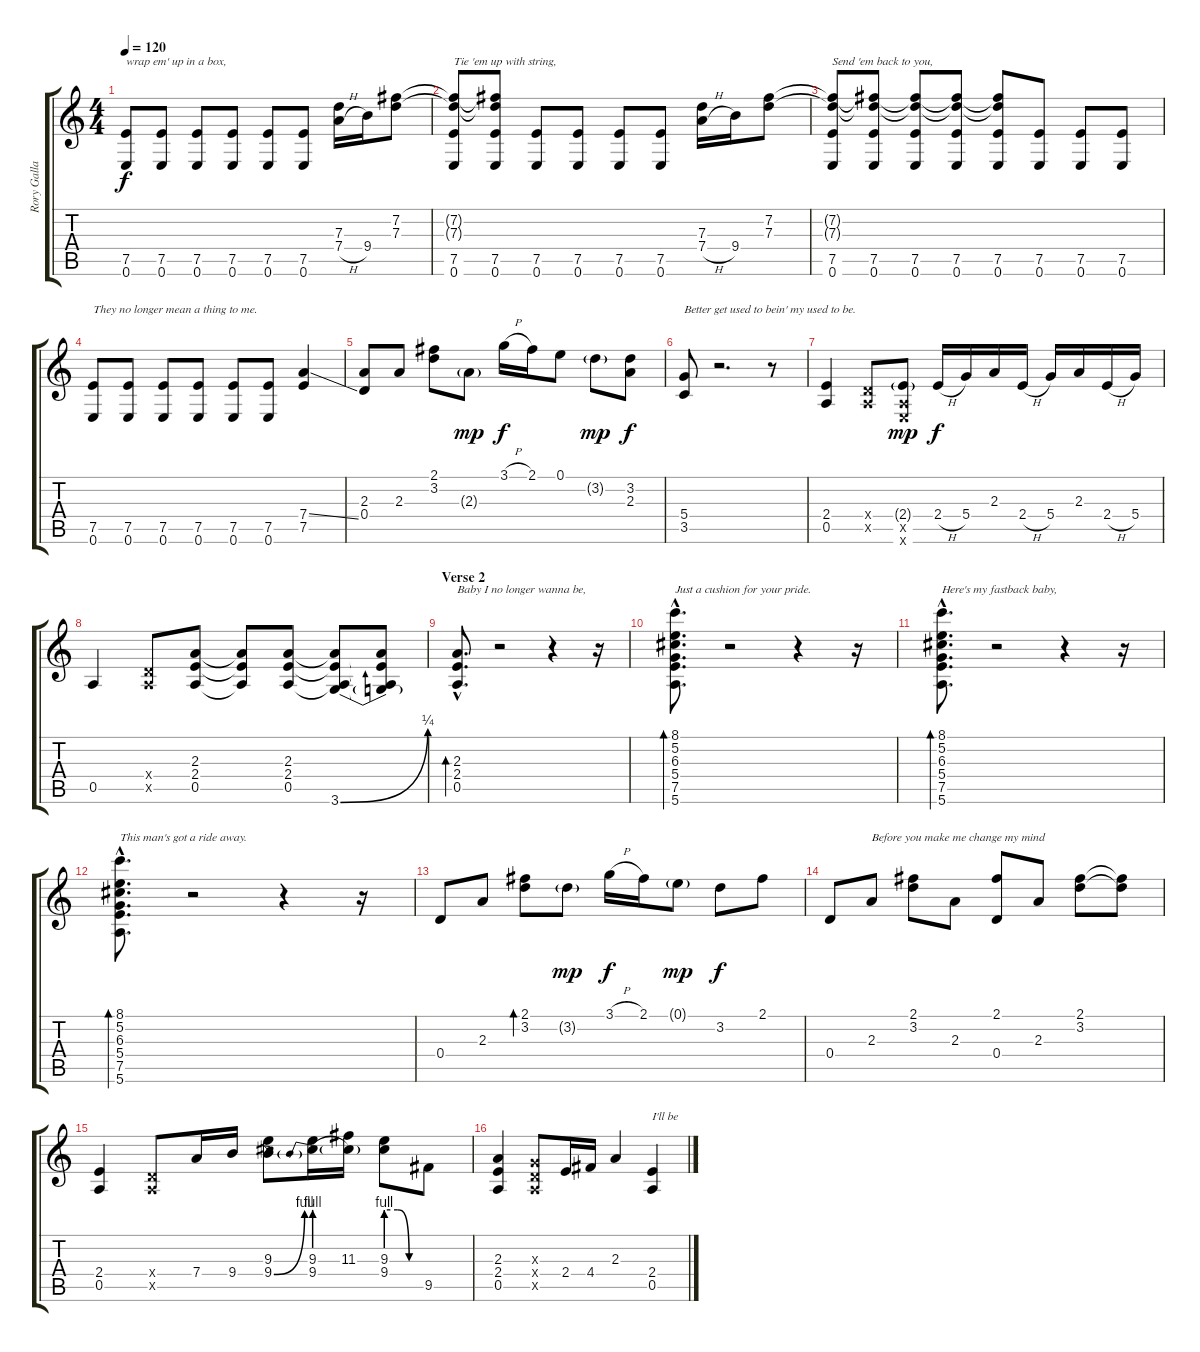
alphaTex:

\track ("Rory Gallagher" "Rory Galla") {instrument overdrivenguitar}
\staff {score tabs}
\tuning (E4 B3 G3 D3 A2 E2) {hide}
\ts (4 4)
\tempo 120
\clef g2
\ks c
(7.5 0.6).8{txt "wrap em' up in a box," dy f} (7.5 0.6).8 (7.5 0.6).8 (7.5 0.6).8 (7.5 0.6).8 (7.5 0.6).8 (7.3 7.4{h}).16 9.4.16 (7.2 7.3).8 |
(7.2{t} 7.3{t} 7.5 0.6).8{txt "Tie 'em up with string,"} (7.2{t} 7.3{t} 7.5 0.6).8 (7.5 0.6).8 (7.5 0.6).8 (7.5 0.6).8 (7.5 0.6).8 (7.3 7.4{h}).16 9.4.16 (7.2 7.3).8 |
(7.2{t} 7.3{t} 7.5 0.6).8{txt "Send 'em back to you,"} (7.2{t} 7.3{t} 7.5 0.6).8 (7.2{t} 7.3{t} 7.5 0.6).8 (7.2{t} 7.3{t} 7.5 0.6).8 (7.2{t} 7.3{t} 7.5 0.6).8 (7.5 0.6).8 (7.5 0.6).8 (7.5 0.6).8 |
(7.5 0.6).8{txt "They no longer mean a thing to me."} (7.5 0.6).8 (7.5 0.6).8 (7.5 0.6).8 (7.5 0.6).8 (7.5 0.6).8 (7.4{ss} 7.5).4 |
(2.3 0.4).8 2.3.8 (2.1 3.2).8 2.3{g}.8{dy mp} 3.1{h}.16{dy f} 2.1.16 0.1.8 3.2{g}.8{dy mp} (3.2 2.3).8{dy f} |
(5.4 3.5).8{txt "Better get used to bein' my used to be."} r.2{d} r.8 |
(2.4 0.5).4 (0.4{x} 0.5{x}).8 (2.4{g} 0.5{x} 0.6{x}).8{dy mp} 2.4{h}.16{dy f} 5.4.16 2.3.16 2.4{h}.16 5.4.16 2.3.16 2.4{h}.16 5.4.16 |
0.5.4 (0.4{x} 0.5{x}).8 (2.3 2.4 0.5).8 (2.3{t} 2.4{t} 0.5{t}).8 (2.3 2.4 0.5).8 (2.3{t} 2.4{t} 0.5{t} 3.6{be (bend 0 0 60 1)}).8 (2.3{t} 2.4{t} 0.5{t} 3.6{t}).8 |
\section ("" "Verse 2")
(2.3{hac} 2.4{hac} 0.5{hac}).8{d bd 60 txt "Baby I no longer wanna be,"} r.2 r.4 r.16 |
(8.1{hac} 5.2{hac} 6.3{hac} 5.4{hac} 7.5{hac} 5.6{hac}).8{d bd 240 txt "Just a cushion for your pride."} r.2 r.4 r.16 |
(8.1{hac} 5.2{hac} 6.3{hac} 5.4{hac} 7.5{hac} 5.6{hac}).8{d bd 240 txt "Here's my fastback baby,"} r.2 r.4 r.16 |
(8.1{hac} 5.2{hac} 6.3{hac} 5.4{hac} 7.5{hac} 5.6{hac}).8{d bd 240 txt "This man's got a ride away."} r.2 r.4 r.16 |
0.4.8 2.3.8 (2.1 3.2).8{bd 60} 3.2{g}.8{dy mp} 3.1{h}.16{dy f} 2.1.16 0.1{g}.8{dy mp} 3.2.8{dy f} 2.1.8 |
0.4.8 2.3.8{txt "Before you make me change my mind"} (2.1 3.2).8 2.3.8 (2.1 0.4).8 2.3.8 (2.1 3.2).8 (2.1{t} 3.2{t}).8 |
(2.4 0.5).4 (0.4{x} 0.5{x}).8 7.4.16 9.4.16 (9.3 9.4{be (bend 0 0 60 4)}).8 (9.3 9.4{be (prebend 0 4 60 4)}).16 (11.3 9.4{t}).16 (9.3 9.4{be (custom 0 4 20 4 40 0 60 0)}).8 9.5.8 |
(2.3 2.4 0.5).4 (0.3{x} 0.4{x} 0.5{x}).8 2.4.16 4.4.16 2.3.4 (2.4 0.5).4{txt "I'll be"}
